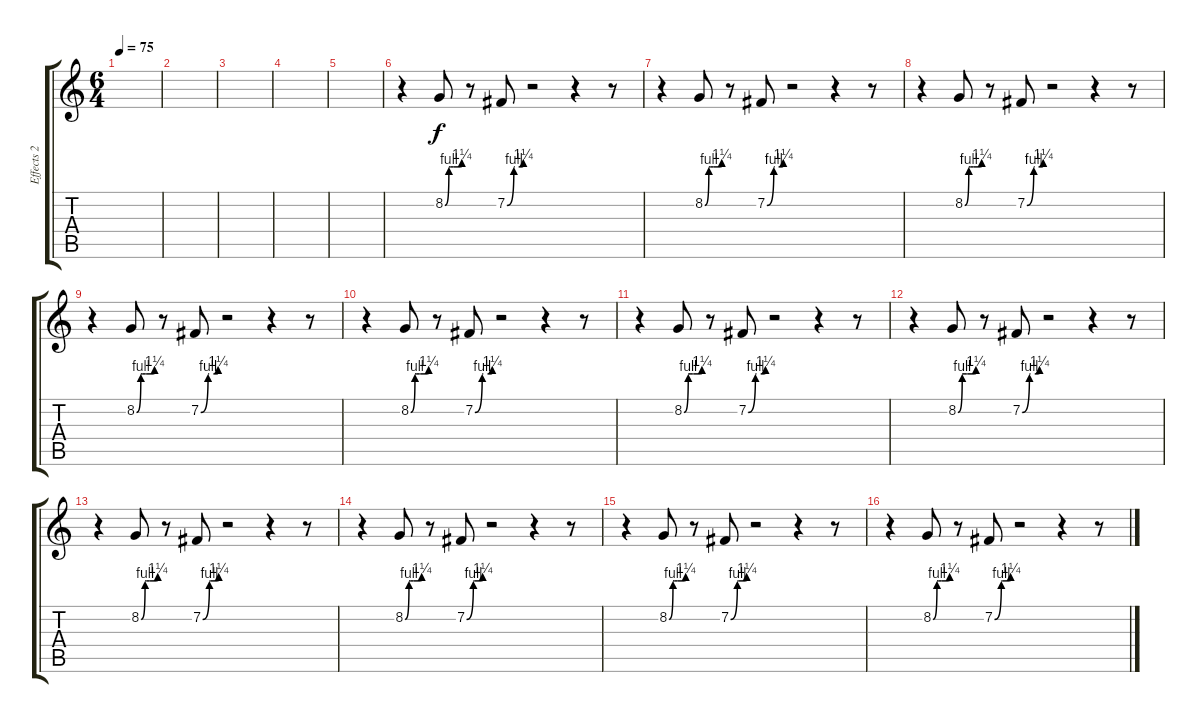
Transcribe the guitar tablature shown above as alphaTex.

\track ("Effects 2" "Effects 2") {instrument cello}
\staff {score tabs}
\tuning (E4 B3 G3 D3 A2 E2) {hide}
\ts (6 4)
\tempo 75
\clef g2
\ks c
|
|
|
|
|
r.4{volume 5 balance 0 instrument violin} 8.2{be (custom 0 0 14 4 20 4 29 4 32 4 56 4 60 5)}.8{dy f} r.8 7.2{be (custom 0 0 25 4 29 4 56 4 60 5)}.8 r.2 r.4 r.8 |
r.4 8.2{be (custom 0 0 14 4 20 4 29 4 32 4 56 4 60 5)}.8 r.8 7.2{be (custom 0 0 25 4 29 4 56 4 60 5)}.8 r.2 r.4 r.8 |
r.4 8.2{be (custom 0 0 14 4 20 4 29 4 32 4 56 4 60 5)}.8 r.8 7.2{be (custom 0 0 25 4 29 4 56 4 60 5)}.8 r.2 r.4 r.8 |
r.4 8.2{be (custom 0 0 14 4 20 4 29 4 32 4 56 4 60 5)}.8 r.8 7.2{be (custom 0 0 25 4 29 4 56 4 60 5)}.8 r.2 r.4 r.8 |
r.4 8.2{be (custom 0 0 14 4 20 4 29 4 32 4 56 4 60 5)}.8 r.8 7.2{be (custom 0 0 25 4 29 4 56 4 60 5)}.8 r.2 r.4 r.8 |
r.4 8.2{be (custom 0 0 14 4 20 4 29 4 32 4 56 4 60 5)}.8 r.8 7.2{be (custom 0 0 25 4 29 4 56 4 60 5)}.8 r.2 r.4 r.8 |
r.4 8.2{be (custom 0 0 14 4 20 4 29 4 32 4 56 4 60 5)}.8 r.8 7.2{be (custom 0 0 25 4 29 4 56 4 60 5)}.8 r.2 r.4 r.8 |
r.4 8.2{be (custom 0 0 14 4 20 4 29 4 32 4 56 4 60 5)}.8 r.8 7.2{be (custom 0 0 25 4 29 4 56 4 60 5)}.8 r.2 r.4 r.8 |
r.4 8.2{be (custom 0 0 14 4 20 4 29 4 32 4 56 4 60 5)}.8 r.8 7.2{be (custom 0 0 25 4 29 4 56 4 60 5)}.8 r.2 r.4 r.8 |
r.4 8.2{be (custom 0 0 14 4 20 4 29 4 32 4 56 4 60 5)}.8 r.8 7.2{be (custom 0 0 25 4 29 4 56 4 60 5)}.8 r.2 r.4 r.8 |
r.4 8.2{be (custom 0 0 14 4 20 4 29 4 32 4 56 4 60 5)}.8 r.8 7.2{be (custom 0 0 25 4 29 4 56 4 60 5)}.8 r.2 r.4 r.8
